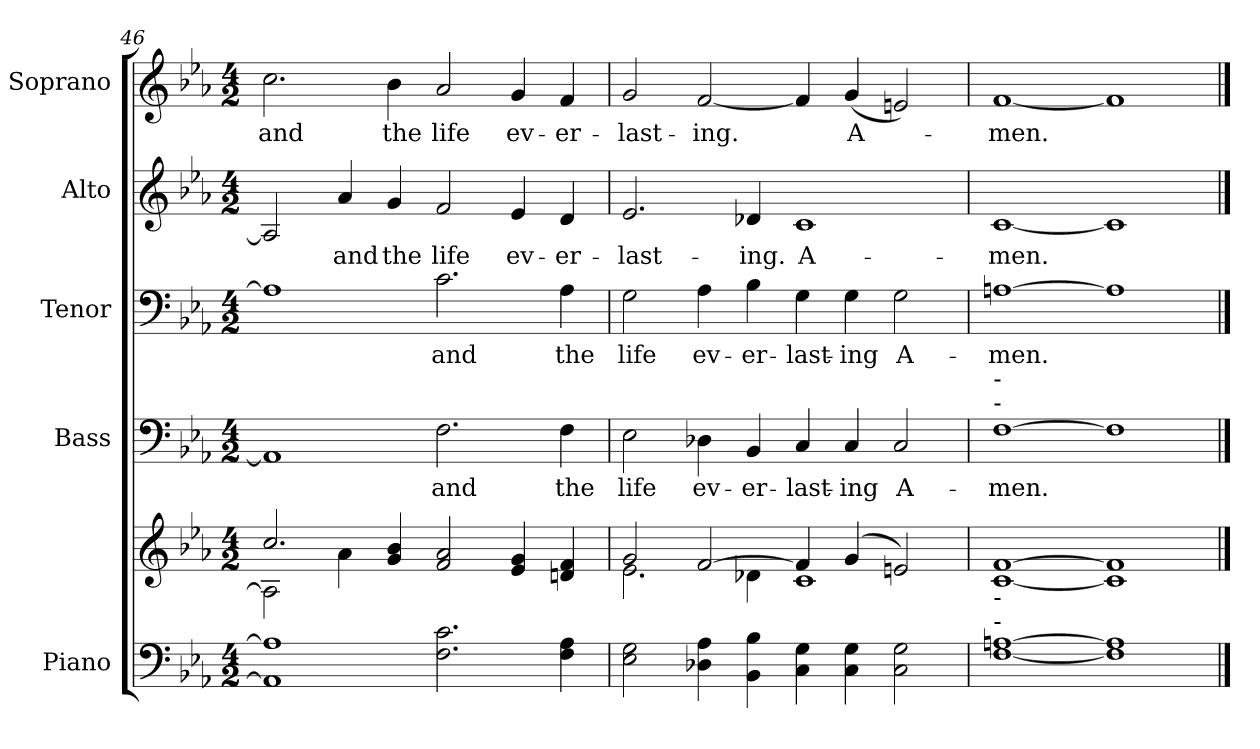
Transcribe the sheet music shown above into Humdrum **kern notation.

**kern	**kern	**kern	**text	**kern	**text	**kern	**text	**kern	**text
*part5	*part5	*part4	*part4	*part3	*part3	*part2	*part2	*part1	*part1
*staff6	*staff5	*staff4	*staff4	*staff3	*staff3	*staff2	*staff2	*staff1	*staff1
*I"Piano	*	*I"Bass	*	*I"Tenor	*	*I"Alto	*	*I"Soprano	*
*I'Pno.	*	*I'B.	*	*I'T.	*	*I'A.	*	*I'S.	*
!!LO:PB:g=z
*clefF4	*clefG2	*clefF4	*	*clefF4	*	*clefG2	*	*clefG2	*
*k[b-e-a-]	*k[b-e-a-]	*k[b-e-a-]	*	*k[b-e-a-]	*	*k[b-e-a-]	*	*k[b-e-a-]	*
*c:	*c:	*c:	*	*c:	*	*c:	*	*c:	*
*M4/2	*M4/2	*M4/2	*	*M4/2	*	*M4/2	*	*M4/2	*
=46	=46	=46	=46	=46	=46	=46	=46	=46	=46
*	*^	*	*	*	*	*	*	*	*
!	!	!	!	!	!	!	!	!	!	!LO:LY:b:color=#000000
1AA-i] 1A-i]	2.cci/	2A-i\]	1AA-i]	.	1A-i]	.	2A-i/]	.	2.cci\	and
!	!	!	!	!	!	!	!	!LO:LY:b:color=#000000	!	!
.	.	4a-i\	.	.	.	.	4a-i/	and	.	.
!	!	!	!	!	!	!	!	!LO:LY:b:color=#000000	!	!
!	!	!	!	!	!	!	!	!	!	!LO:LY:b:color=#000000
.	4gi/ 4b-i	1ryy	.	.	.	.	4gi/	the	4b-i\	the
!	!	!	!	!LO:LY:b:color=#000000	!	!	!	!	!	!
!	!	!	!	!	!	!LO:LY:b:color=#000000	!	!	!	!
!	!	!	!	!	!	!	!	!LO:LY:b:color=#000000	!	!
!	!	!	!	!	!	!	!	!	!	!LO:LY:b:color=#000000
2.Fi\ 2.ci	2fi/ 2a-i	.	2.Fi\	and	2.ci\	and	2fi/	life	2a-i/	life
!	!	!	!	!	!	!	!	!LO:LY:b:color=#000000	!	!
!	!	!	!	!	!	!	!	!	!	!LO:LY:b:color=#000000
.	4e-i/ 4gi	.	.	.	.	.	4e-i/	ev-	4gi/	ev-
!	!	!	!	!LO:LY:b:color=#000000	!	!	!	!	!	!
!	!	!	!	!	!	!LO:LY:b:color=#000000	!	!	!	!
!	!	!	!	!	!	!	!	!LO:LY:b:color=#000000	!	!
!	!	!	!	!	!	!	!	!	!	!LO:LY:b:color=#000000
4Fi\ 4A-i	4dni/ 4fi	4ryy	4Fi\	the	4A-i\	the	4di/	-er-	4fi/	er-
=47	=47	=47	=47	=47	=47	=47	=47	=47	=47	=47
!	!	!	!	!LO:LY:b:color=#000000	!	!	!	!	!	!
!	!	!	!	!	!	!LO:LY:b:color=#000000	!	!	!	!
!	!	!	!	!	!	!	!	!LO:LY:b:color=#000000	!	!
!	!	!	!	!	!	!	!	!	!	!LO:LY:b:color=#000000
2E-i\ 2Gi	2gi/	2.e-i\	2E-i\	life	2Gi\	life	2.e-i/	-last-	2gi/	last-
!	!	!	!	!LO:LY:b:color=#000000	!	!	!	!	!	!
!	!	!	!	!	!	!LO:LY:b:color=#000000	!	!	!	!
!	!	!	!	!	!	!	!	!	!	!LO:LY:b:color=#000000
4D-Xi\ 4A-i	[>2fi/	.	4D-Xi\	ev-	4A-i\	ev-	.	.	[<2fi/	-ing.
!	!	!	!	!LO:LY:b:color=#000000	!	!	!	!	!	!
!	!	!	!	!	!	!LO:LY:b:color=#000000	!	!	!	!
!	!	!	!	!	!	!	!	!LO:LY:b:color=#000000	!	!
4BB-i\ 4B-i	.	4d-Xi\	4BB-i/	-er-	4B-i\	-er-	4d-Xi/	-ing.	.	.
!	!	!	!	!LO:LY:b:color=#000000	!	!	!	!	!	!
!	!	!	!	!	!	!LO:LY:b:color=#000000	!	!	!	!
!	!	!	!	!	!	!	!	!LO:LY:b:color=#000000	!	!
4Ci\ 4Gi	4fi/]	1ci	4Ci/	-last-	4Gi\	-last-	1ci	A-	4fi/]	.
!	!	!	!	!LO:LY:b:color=#000000	!	!	!	!	!	!
!	!	!	!	!	!	!LO:LY:b:color=#000000	!	!	!	!
!	!	!	!	!	!	!	!	!	!	!LO:LY:b:color=#000000
4Ci\ 4Gi	(4gi/	.	4Ci/	-ing	4Gi\	-ing	.	.	(4gi/	A-
!	!	!	!	!LO:LY:b:color=#000000	!	!	!	!	!	!
!	!	!	!	!	!	!LO:LY:b:color=#000000	!	!	!	!
2Ci\ 2Gi	2eni/)	.	2Ci/	A-	2Gi\	A-	.	.	2eni/)	.
*	*v	*v	*	*	*	*	*	*	*	*
=48	=48	=48	=48	=48	=48	=48	=48	=48	=48
!	!	!	!LO:LY:b:color=#000000	!	!	!	!	!	!
!	!	!	!	!	!LO:LY:b:color=#000000	!	!	!	!
!	!	!	!	!	!	!	!LO:LY:b:color=#000000	!	!
!	!	!LO:TX:a:t=-	!	!	!	!	!	!	!
!	!	!LO:TX:a:t=-	!	!	!	!	!	!	!
!LO:TX:a:t=-	!	!	!	!	!	!	!	!	!
!LO:TX:a:t=-	!	!	!	!	!	!	!	!	!
!	!	!	!	!	!	!	!	!	!LO:LY:b:color=#000000
[<1Fi [>1Ani	[<1ci [>1fi	[>1Fi	-men.	[>1Ani	-men.	[<1ci	-men.	[<1fi	-men.
1Fi] 1Ai]	1ci] 1fi]	1Fi]	.	1Ai]	.	1ci]	.	1fi]	.
==	==	==	==	==	==	==	==	==	==
*-	*-	*-	*-	*-	*-	*-	*-	*-	*-
